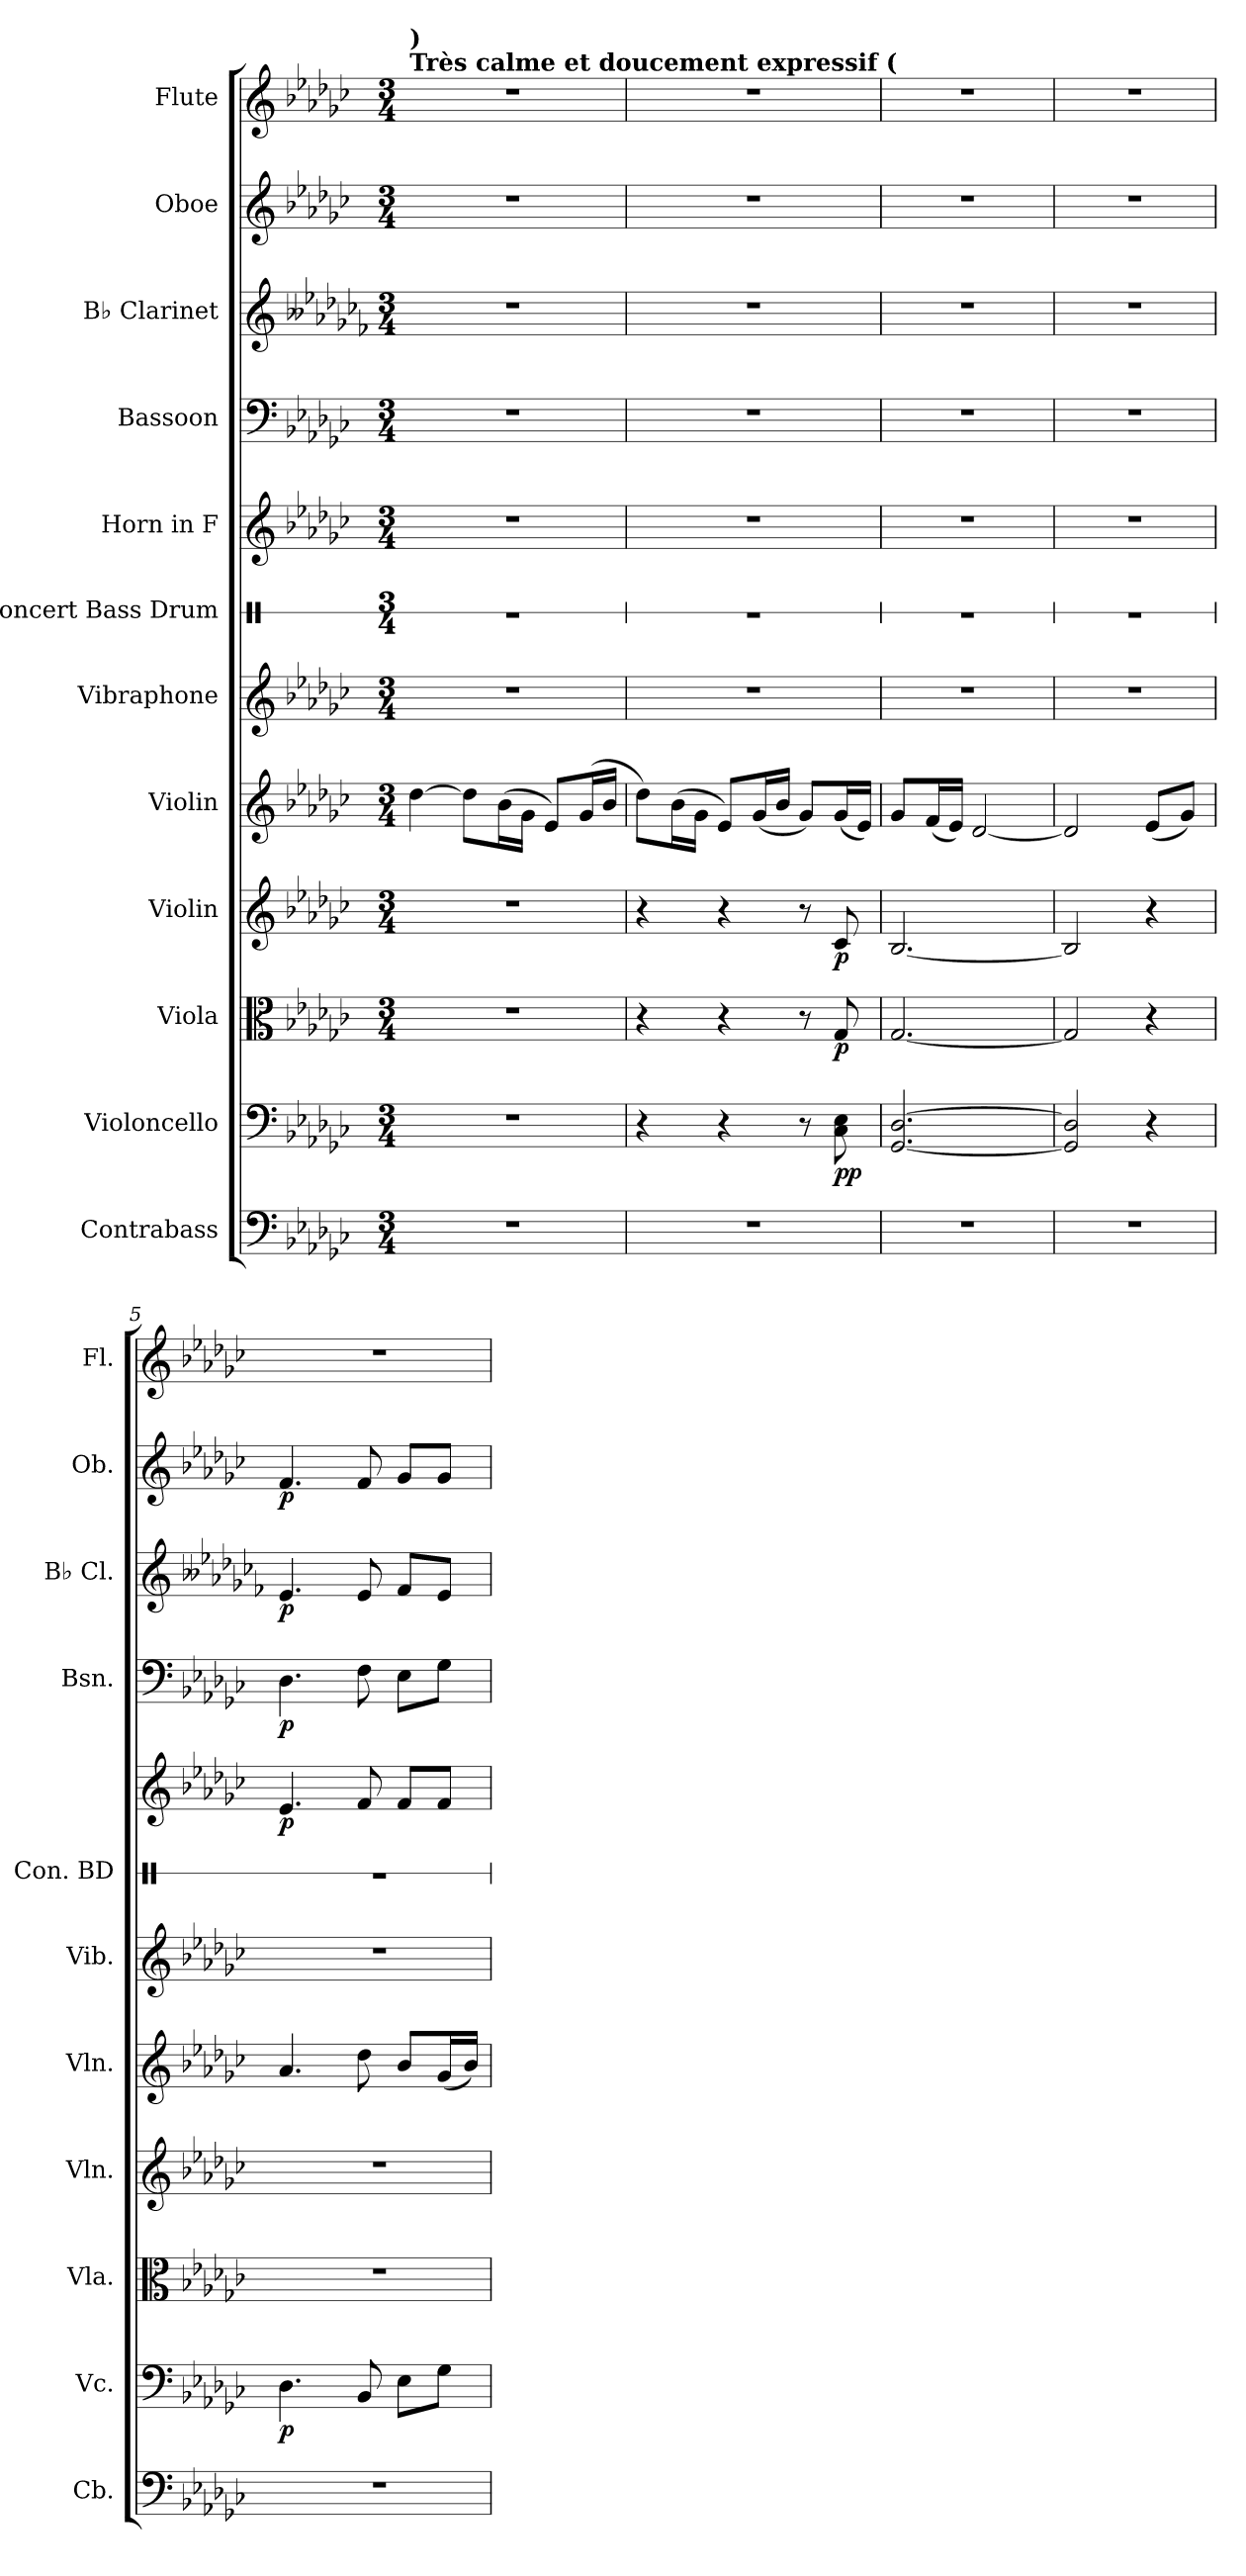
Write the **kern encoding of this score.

**kern	**kern	**dynam	**kern	**dynam	**kern	**dynam	**kern	**dynam	**kern	**kern	**kern	**dynam	**kern	**dynam	**kern	**dynam	**kern	**dynam	**kern
*part12	*part11	*part11	*part10	*part10	*part9	*part9	*part8	*part8	*part7	*part6	*part5	*part5	*part4	*part4	*part3	*part3	*part2	*part2	*part1
*staff12	*staff11	*staff11	*staff10	*staff10	*staff9	*staff9	*staff8	*staff8	*staff7	*staff6	*staff5	*staff5	*staff4	*staff4	*staff3	*staff3	*staff2	*staff2	*staff1
*I"Contrabass	*I"Violoncello	*	*I"Viola	*	*I"Violin	*	*I"Violin	*	*I"Vibraphone	*I"Concert Bass Drum	*I"Horn in F	*	*I"Bassoon	*	*I"B♭ Clarinet	*	*I"Oboe	*	*I"Flute
*I'Cb.	*I'Vc.	*	*I'Vla.	*	*I'Vln.	*	*I'Vln.	*	*I'Vib.	*I'Con. BD	*	*	*I'Bsn.	*	*I'B♭ Cl.	*	*I'Ob.	*	*I'Fl.
*	*	*	*	*	*	*	*	*	*	*stria1	*	*	*	*	*	*	*	*	*
*clefF4	*clefF4	*	*clefC3	*	*clefG2	*	*clefG2	*	*clefG2	*clefX	*clefG2	*	*clefF4	*	*clefG2	*	*clefG2	*	*clefG2
*ITrd7c12	*	*	*	*	*	*	*	*	*	*	*ITrd4c7	*	*	*	*ITrd1c2	*	*	*	*
*k[b-e-a-d-g-c-]	*k[b-e-a-d-g-c-]	*	*k[b-e-a-d-g-c-]	*	*k[b-e-a-d-g-c-]	*	*k[b-e-a-d-g-c-]	*	*k[b-e-a-d-g-c-]	*k[]	*k[b-e-a-d-g-c-f-]	*	*k[b-e-a-d-g-c-]	*	*k[b--e-a-d-g-c-f-]	*	*k[b-e-a-d-g-c-]	*	*k[b-e-a-d-g-c-]
*M3/4	*M3/4	*	*M3/4	*	*M3/4	*	*M3/4	*	*M3/4	*M3/4	*M3/4	*	*M3/4	*	*M3/4	*	*M3/4	*	*M3/4
*MM66	*MM66	*	*MM66	*	*MM66	*	*MM66	*	*MM66	*MM66	*MM66	*	*MM66	*	*MM66	*	*MM66	*	*MM66
=1	=1	=1	=1	=1	=1	=1	=1	=1	=1	=1	=1	=1	=1	=1	=1	=1	=1	=1	=1
!	!	!	!	!	!	!	!	!	!	!	!	!	!	!	!	!	!	!	!LO:TX:a:B:t=Très calme et doucement expressif (
!	!	!	!	!	!	!	!	!	!	!	!	!	!	!	!	!	!	!	!LO:TX:a:B:t=)
2.r	2.r	.	2.r	.	2.r	.	[4dd-\	.	2.r	2.r	2.r	.	2.r	.	2.r	.	2.r	.	2.r
!	!	!	!	!	!	!	!	!LO:DY:b	!	!	!	!	!	!	!	!	!	!	!
!	!	!	!	!	!	!	!	!LO:DY:n=1:b	!	!	!	!	!	!	!	!	!	!	!
.	.	.	.	.	.	.	8dd-\L]	p other-dynamics	.	.	.	.	.	.	.	.	.	.	.
.	.	.	.	.	.	.	(>16b-\L	.	.	.	.	.	.	.	.	.	.	.	.
.	.	.	.	.	.	.	16g-\JJ	.	.	.	.	.	.	.	.	.	.	.	.
.	.	.	.	.	.	.	8e-/L)	.	.	.	.	.	.	.	.	.	.	.	.
.	.	.	.	.	.	.	(<16g-/L	.	.	.	.	.	.	.	.	.	.	.	.
.	.	.	.	.	.	.	16b-/JJ	.	.	.	.	.	.	.	.	.	.	.	.
=2	=2	=2	=2	=2	=2	=2	=2	=2	=2	=2	=2	=2	=2	=2	=2	=2	=2	=2	=2
2.r	4r	.	4r	.	4r	.	8dd-\L)	.	2.r	2.r	2.r	.	2.r	.	2.r	.	2.r	.	2.r
.	.	.	.	.	.	.	(>16b-\L	.	.	.	.	.	.	.	.	.	.	.	.
.	.	.	.	.	.	.	16g-\JJ	.	.	.	.	.	.	.	.	.	.	.	.
.	4r	.	4r	.	4r	.	8e-/L)	.	.	.	.	.	.	.	.	.	.	.	.
.	.	.	.	.	.	.	(<16g-/L	.	.	.	.	.	.	.	.	.	.	.	.
.	.	.	.	.	.	.	16b-/JJ	.	.	.	.	.	.	.	.	.	.	.	.
.	8r	.	8r	.	8r	.	8g-/L)	.	.	.	.	.	.	.	.	.	.	.	.
!	!	!LO:DY:b	!	!	!	!	!	!	!	!	!	!	!	!	!	!	!	!	!
!	!	!LO:DY:n=1:b	!	!LO:DY:b	!	!LO:DY:b	!	!	!	!	!	!	!	!	!	!	!	!	!
.	8C-\ 8E-\	p p	8G-/	p	8c-/	p	(<16g-/L	.	.	.	.	.	.	.	.	.	.	.	.
.	.	.	.	.	.	.	16e-/JJ)	.	.	.	.	.	.	.	.	.	.	.	.
=3	=3	=3	=3	=3	=3	=3	=3	=3	=3	=3	=3	=3	=3	=3	=3	=3	=3	=3	=3
2.r	[2.GG-/ [2.D-/	.	[2.G-/	.	[2.B-/	.	8g-/L	.	2.r	2.r	2.r	.	2.r	.	2.r	.	2.r	.	2.r
.	.	.	.	.	.	.	(<16f/L	.	.	.	.	.	.	.	.	.	.	.	.
.	.	.	.	.	.	.	16e-/JJ)	.	.	.	.	.	.	.	.	.	.	.	.
.	.	.	.	.	.	.	[2d-/	.	.	.	.	.	.	.	.	.	.	.	.
=4	=4	=4	=4	=4	=4	=4	=4	=4	=4	=4	=4	=4	=4	=4	=4	=4	=4	=4	=4
2.r	2GG-/] 2D-/]	.	2G-/]	.	2B-/]	.	2d-/]	.	2.r	2.r	2.r	.	2.r	.	2.r	.	2.r	.	2.r
.	4r	.	4r	.	4r	.	(<8e-/L	.	.	.	.	.	.	.	.	.	.	.	.
.	.	.	.	.	.	.	8g-/J)	.	.	.	.	.	.	.	.	.	.	.	.
=5	=5	=5	=5	=5	=5	=5	=5	=5	=5	=5	=5	=5	=5	=5	=5	=5	=5	=5	=5
!	!	!LO:DY:b	!	!	!	!	!	!	!	!	!	!LO:DY:b	!	!LO:DY:b	!	!LO:DY:b	!	!LO:DY:b	!
2.r	4.D-\	p	2.r	.	2.r	.	4.a-/	.	2.r	2.r	4.A-/	p	4.D-\	p	4.d-/	p	4.f/	p	2.r
.	8BB-/	.	.	.	.	.	8dd-\	.	.	.	8B-/	.	8F\	.	8d-/	.	8f/	.	.
.	8E-\L	.	.	.	.	.	8b-/L	.	.	.	8B-/L	.	8E-\L	.	8e-/L	.	8g-/L	.	.
.	8G-\J	.	.	.	.	.	(<16g-/L	.	.	.	8B-/J	.	8G-\J	.	8d-/J	.	8g-/J	.	.
.	.	.	.	.	.	.	16b-/JJ)	.	.	.	.	.	.	.	.	.	.	.	.
=	=	=	=	=	=	=	=	=	=	=	=	=	=	=	=	=	=	=	=
*-	*-	*-	*-	*-	*-	*-	*-	*-	*-	*-	*-	*-	*-	*-	*-	*-	*-	*-	*-
